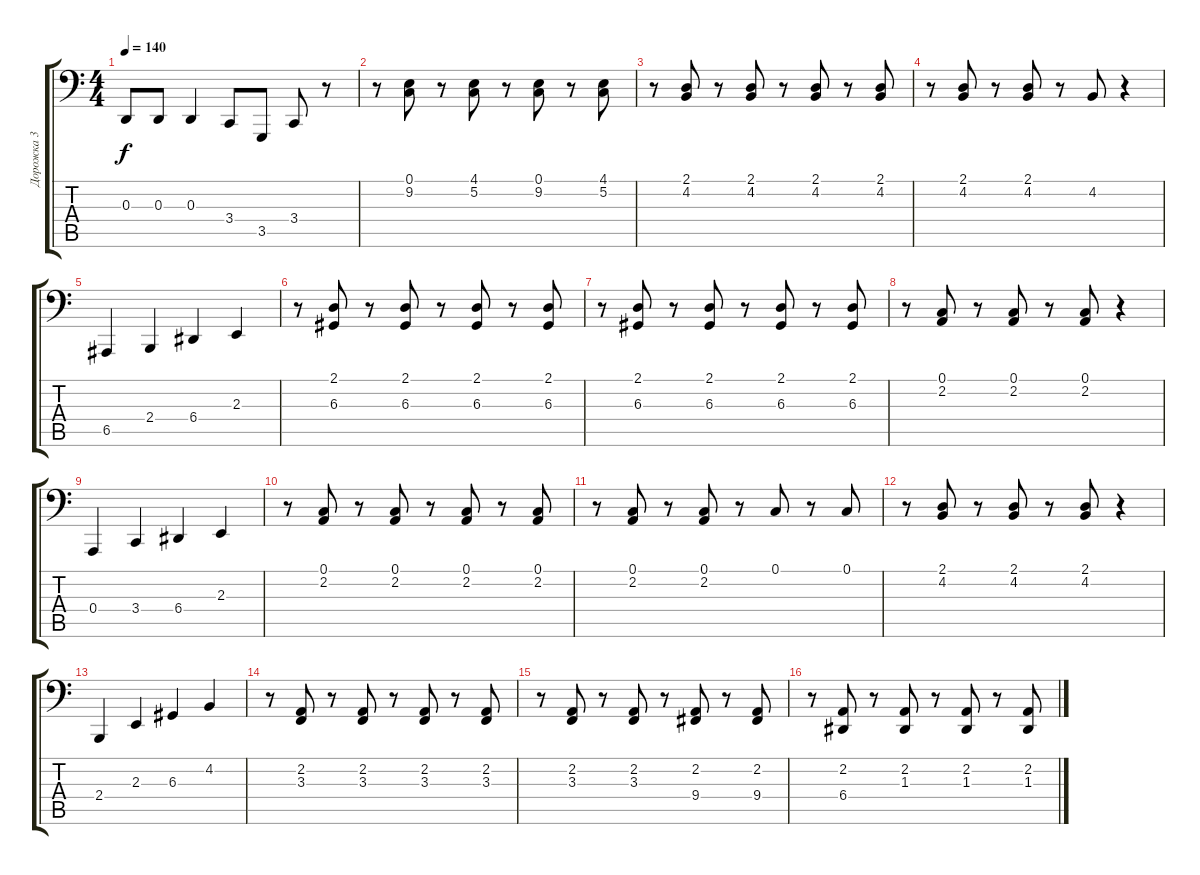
\track ("Дорожка 3" "Дорожка 3") {instrument acousticgrandpiano}
\staff {score tabs}
\tuning (C3 G2 D2 A1 E1 B0) {hide}
\ts (4 4)
\tempo 140
\clef f4
\ks c
0.3.8{dy f} 0.3.8 0.3.4 3.4.8 3.5.8 3.4.8 r.8 |
r.8 (0.1 9.2).8 r.8 (4.1 5.2).8 r.8 (0.1 9.2).8 r.8 (4.1 5.2).8 |
r.8 (2.1 4.2).8 r.8 (2.1 4.2).8 r.8 (2.1 4.2).8 r.8 (2.1 4.2).8 |
r.8 (2.1 4.2).8 r.8 (2.1 4.2).8 r.8 4.2.8 r.4 |
6.5.4 2.4.4 6.4.4 2.3.4 |
r.8 (2.1 6.3).8 r.8 (2.1 6.3).8 r.8 (2.1 6.3).8 r.8 (2.1 6.3).8 |
r.8 (2.1 6.3).8 r.8 (2.1 6.3).8 r.8 (2.1 6.3).8 r.8 (2.1 6.3).8 |
r.8 (0.1 2.2).8 r.8 (0.1 2.2).8 r.8 (0.1 2.2).8 r.4 |
0.4.4 3.4.4 6.4.4 2.3.4 |
r.8 (0.1 2.2).8 r.8 (0.1 2.2).8 r.8 (0.1 2.2).8 r.8 (0.1 2.2).8 |
r.8 (0.1 2.2).8 r.8 (0.1 2.2).8 r.8 0.1.8 r.8 0.1.8 |
r.8 (2.1 4.2).8 r.8 (2.1 4.2).8 r.8 (2.1 4.2).8 r.4 |
2.4.4 2.3.4 6.3.4 4.2.4 |
r.8 (2.2 3.3).8 r.8 (2.2 3.3).8 r.8 (2.2 3.3).8 r.8 (2.2 3.3).8 |
r.8 (2.2 3.3).8 r.8 (2.2 3.3).8 r.8 (2.2 9.4).8 r.8 (2.2 9.4).8 |
r.8 (2.2 6.4).8 r.8 (2.2 1.3).8 r.8 (2.2 1.3).8 r.8 (2.2 1.3).8
